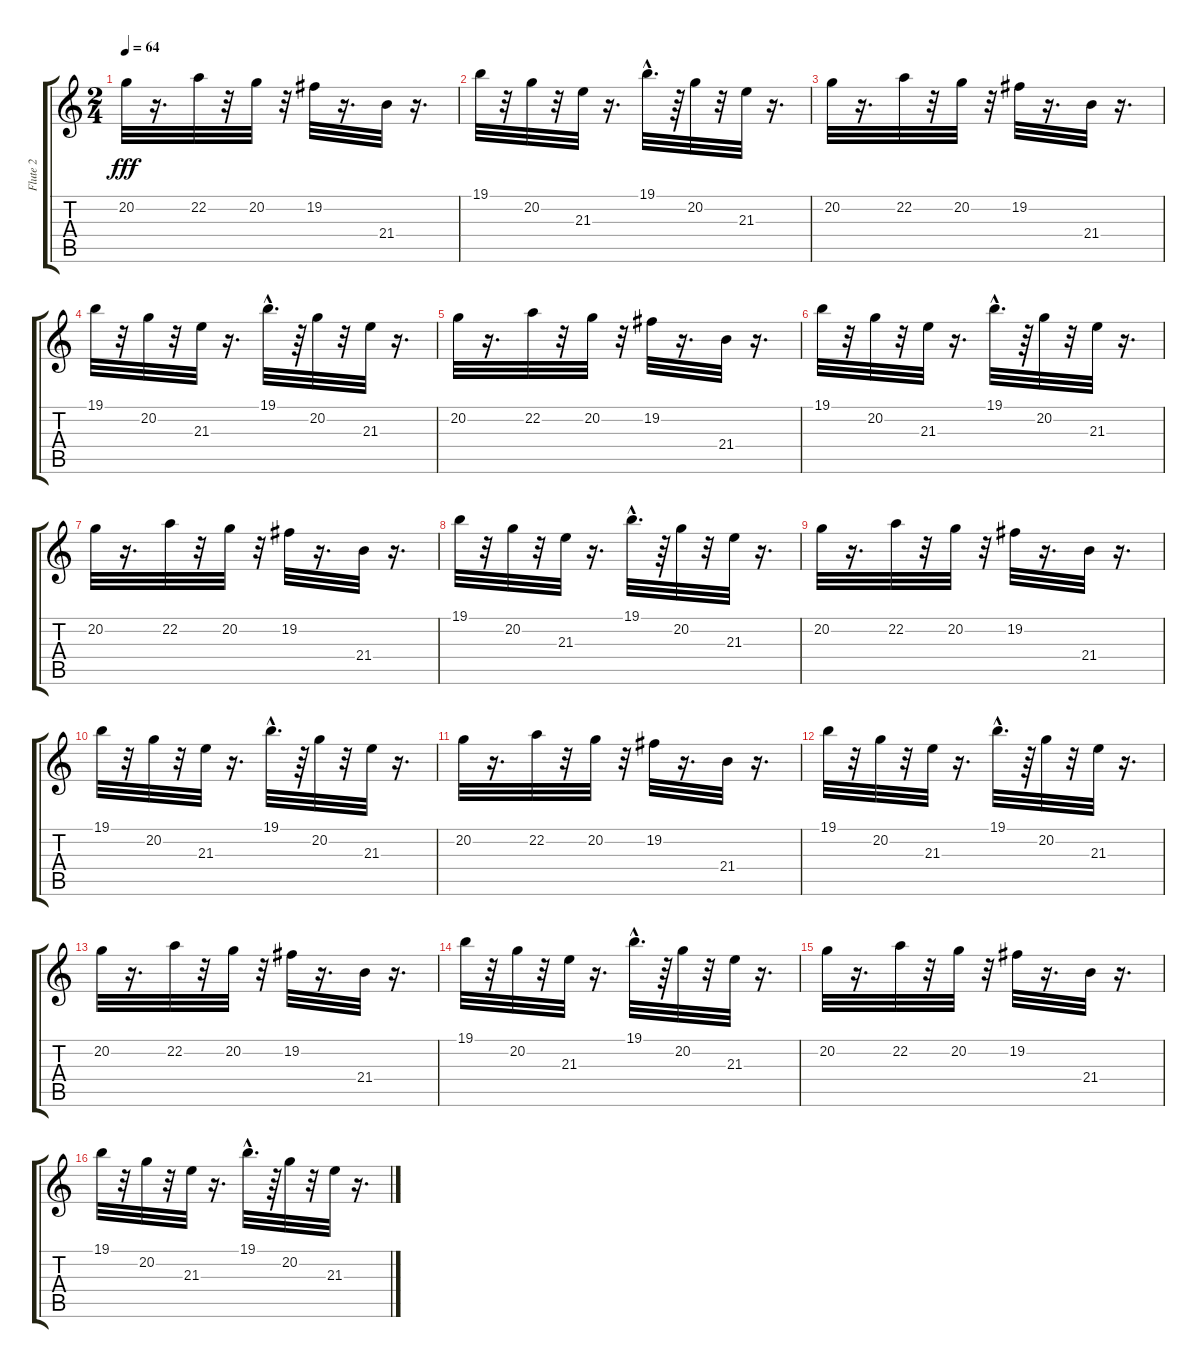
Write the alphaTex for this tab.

\track ("Flute 2" "Flute 2") {instrument panflute}
\staff {score tabs}
\tuning (E4 B3 G3 D3 A2 E2) {hide}
\ts (2 4)
\tempo 64
\clef g2
\ks c
20.2.32{dy fff} r.16{d} 22.2.32 r.32 20.2.32 r.32 19.2.32 r.16{d} 21.4.32 r.16{d} |
19.1.32 r.32 20.2.32 r.32 21.3.32 r.16{d} 19.1{hac}.32{d} r.64 20.2.32 r.32 21.3.32 r.16{d} |
20.2.32 r.16{d} 22.2.32 r.32 20.2.32 r.32 19.2.32 r.16{d} 21.4.32 r.16{d} |
19.1.32 r.32 20.2.32 r.32 21.3.32 r.16{d} 19.1{hac}.32{d} r.64 20.2.32 r.32 21.3.32 r.16{d} |
20.2.32 r.16{d} 22.2.32 r.32 20.2.32 r.32 19.2.32 r.16{d} 21.4.32 r.16{d} |
19.1.32 r.32 20.2.32 r.32 21.3.32 r.16{d} 19.1{hac}.32{d} r.64 20.2.32 r.32 21.3.32 r.16{d} |
20.2.32 r.16{d} 22.2.32 r.32 20.2.32 r.32 19.2.32 r.16{d} 21.4.32 r.16{d} |
19.1.32 r.32 20.2.32 r.32 21.3.32 r.16{d} 19.1{hac}.32{d} r.64 20.2.32 r.32 21.3.32 r.16{d} |
20.2.32 r.16{d} 22.2.32 r.32 20.2.32 r.32 19.2.32 r.16{d} 21.4.32 r.16{d} |
19.1.32 r.32 20.2.32 r.32 21.3.32 r.16{d} 19.1{hac}.32{d} r.64 20.2.32 r.32 21.3.32 r.16{d} |
20.2.32 r.16{d} 22.2.32 r.32 20.2.32 r.32 19.2.32 r.16{d} 21.4.32 r.16{d} |
19.1.32 r.32 20.2.32 r.32 21.3.32 r.16{d} 19.1{hac}.32{d} r.64 20.2.32 r.32 21.3.32 r.16{d} |
20.2.32 r.16{d} 22.2.32 r.32 20.2.32 r.32 19.2.32 r.16{d} 21.4.32 r.16{d} |
19.1.32 r.32 20.2.32 r.32 21.3.32 r.16{d} 19.1{hac}.32{d} r.64 20.2.32 r.32 21.3.32 r.16{d} |
20.2.32 r.16{d} 22.2.32 r.32 20.2.32 r.32 19.2.32 r.16{d} 21.4.32 r.16{d} |
19.1.32 r.32 20.2.32 r.32 21.3.32 r.16{d} 19.1{hac}.32{d} r.64 20.2.32 r.32 21.3.32 r.16{d}
